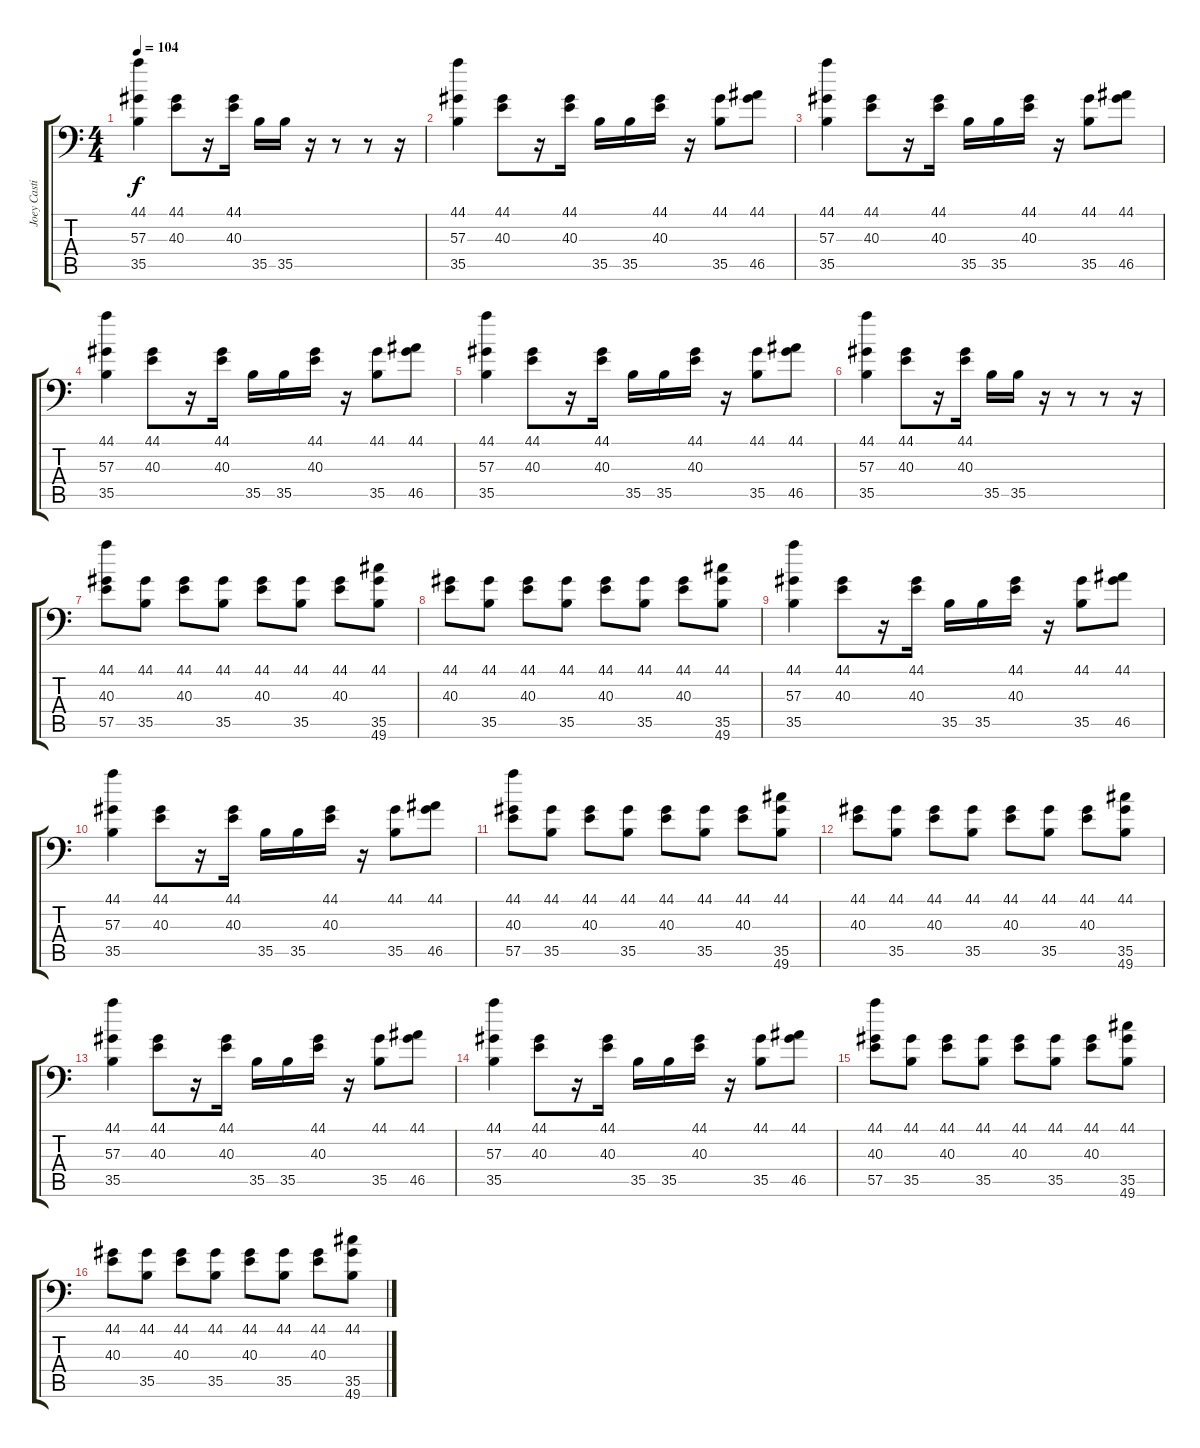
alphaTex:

\track ("Joey Castillo (Drums)" "Joey Casti") {instrument acousticgrandpiano}
\staff {score tabs}
\tuning (C-1 C-1 C-1 C-1 C-1 C-1) {hide}
\ts (4 4)
\tempo 104
\clef f4
\ks c
(44.1 57.3 35.5).4{dy f} (44.1 40.3).8 r.16 (44.1 40.3).16 35.5.16 35.5.16 r.16 r.8 r.8 r.16 |
(44.1 57.3 35.5).4 (44.1 40.3).8 r.16 (44.1 40.3).16 35.5.16 35.5.16 (44.1 40.3).16 r.16 (44.1 35.5).8 (44.1 46.5).8 |
(44.1 57.3 35.5).4 (44.1 40.3).8 r.16 (44.1 40.3).16 35.5.16 35.5.16 (44.1 40.3).16 r.16 (44.1 35.5).8 (44.1 46.5).8 |
(44.1 57.3 35.5).4 (44.1 40.3).8 r.16 (44.1 40.3).16 35.5.16 35.5.16 (44.1 40.3).16 r.16 (44.1 35.5).8 (44.1 46.5).8 |
(44.1 57.3 35.5).4 (44.1 40.3).8 r.16 (44.1 40.3).16 35.5.16 35.5.16 (44.1 40.3).16 r.16 (44.1 35.5).8 (44.1 46.5).8 |
(44.1 57.3 35.5).4 (44.1 40.3).8 r.16 (44.1 40.3).16 35.5.16 35.5.16 r.16 r.8 r.8 r.16 |
(44.1 40.3 57.5).8 (44.1 35.5).8 (44.1 40.3).8 (44.1 35.5).8 (44.1 40.3).8 (44.1 35.5).8 (44.1 40.3).8 (44.1 35.5 49.6).8 |
(44.1 40.3).8 (44.1 35.5).8 (44.1 40.3).8 (44.1 35.5).8 (44.1 40.3).8 (44.1 35.5).8 (44.1 40.3).8 (44.1 35.5 49.6).8 |
(44.1 57.3 35.5).4 (44.1 40.3).8 r.16 (44.1 40.3).16 35.5.16 35.5.16 (44.1 40.3).16 r.16 (44.1 35.5).8 (44.1 46.5).8 |
(44.1 57.3 35.5).4 (44.1 40.3).8 r.16 (44.1 40.3).16 35.5.16 35.5.16 (44.1 40.3).16 r.16 (44.1 35.5).8 (44.1 46.5).8 |
(44.1 40.3 57.5).8 (44.1 35.5).8 (44.1 40.3).8 (44.1 35.5).8 (44.1 40.3).8 (44.1 35.5).8 (44.1 40.3).8 (44.1 35.5 49.6).8 |
(44.1 40.3).8 (44.1 35.5).8 (44.1 40.3).8 (44.1 35.5).8 (44.1 40.3).8 (44.1 35.5).8 (44.1 40.3).8 (44.1 35.5 49.6).8 |
(44.1 57.3 35.5).4 (44.1 40.3).8 r.16 (44.1 40.3).16 35.5.16 35.5.16 (44.1 40.3).16 r.16 (44.1 35.5).8 (44.1 46.5).8 |
(44.1 57.3 35.5).4 (44.1 40.3).8 r.16 (44.1 40.3).16 35.5.16 35.5.16 (44.1 40.3).16 r.16 (44.1 35.5).8 (44.1 46.5).8 |
(44.1 40.3 57.5).8 (44.1 35.5).8 (44.1 40.3).8 (44.1 35.5).8 (44.1 40.3).8 (44.1 35.5).8 (44.1 40.3).8 (44.1 35.5 49.6).8 |
(44.1 40.3).8 (44.1 35.5).8 (44.1 40.3).8 (44.1 35.5).8 (44.1 40.3).8 (44.1 35.5).8 (44.1 40.3).8 (44.1 35.5 49.6).8
